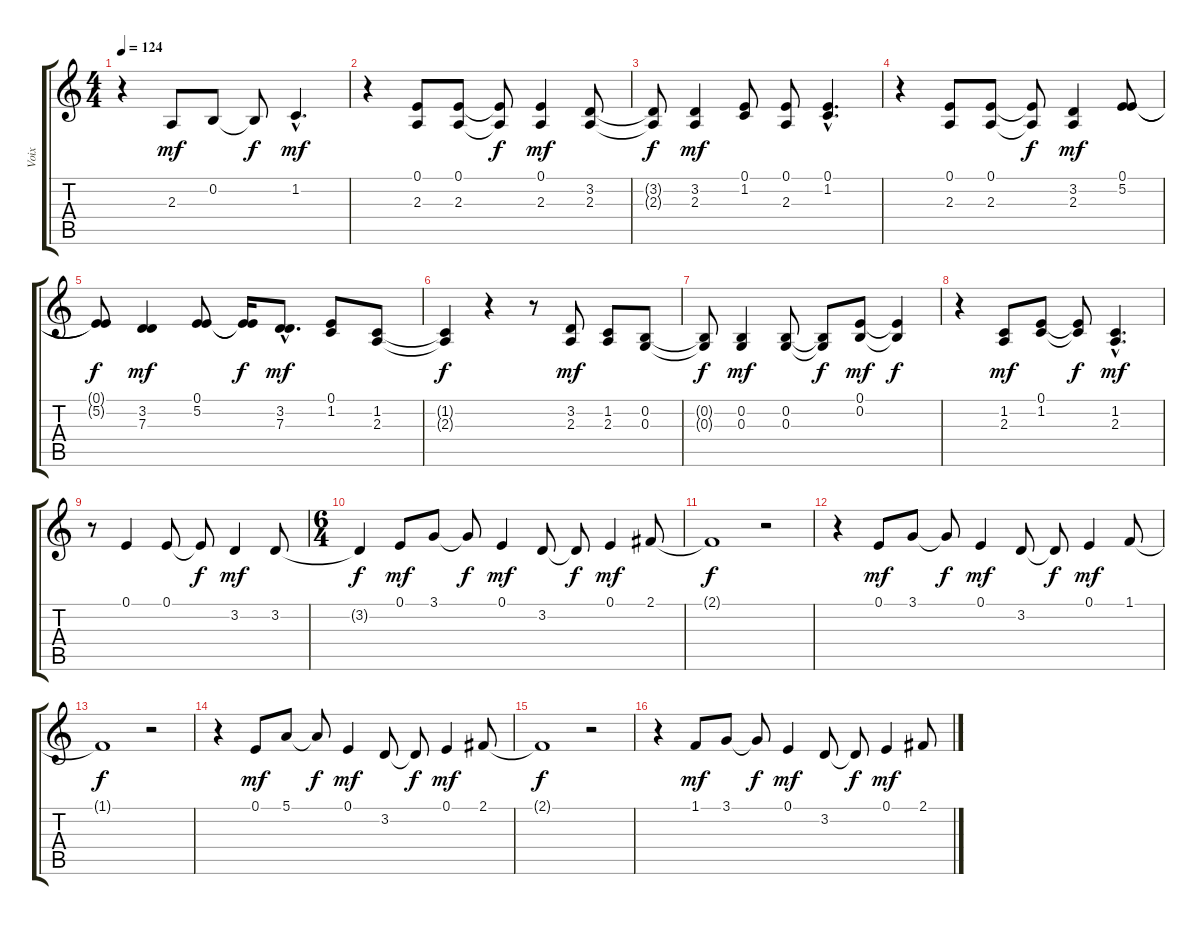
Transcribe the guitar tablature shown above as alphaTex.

\track ("Voix" "Voix") {instrument cello}
\staff {score tabs}
\tuning (E4 B3 G3 D3 A2 E2) {hide}
\ts (4 4)
\tempo 124
\clef g2
\ks c
r.4{dy f} 2.3.8{dy mf} 0.2.8 0.2{t}.8{dy f} 1.2{hac}.4{d dy mf} |
r.4 (0.1 2.3).8 (0.1 2.3).8 (0.1{t} 2.3{t}).8{dy f} (0.1 2.3).4{dy mf} (3.2 2.3).8 |
(3.2{t} 2.3{t}).8{dy f} (3.2 2.3).4{dy mf} (0.1 1.2).8 (0.1 2.3).8 (0.1{hac} 1.2{hac}).4{d} |
r.4 (0.1 2.3).8 (0.1 2.3).8 (0.1{t} 2.3{t}).8{dy f} (3.2 2.3).4{dy mf} (0.1 5.2).8 |
(0.1{t} 5.2{t}).8{dy f} (3.2 7.3).4{dy mf} (0.1 5.2).8 (0.1{t} 5.2{t}).16{dy f} (3.2{hac} 7.3{hac}).8{d dy mf} (0.1 1.2).8 (1.2 2.3).8 |
(1.2{t} 2.3{t}).4{dy f} r.4 r.8 (3.2 2.3).8{dy mf} (1.2 2.3).8 (0.2 0.3).8 |
(0.2{t} 0.3{t}).8{dy f} (0.2 0.3).4{dy mf} (0.2 0.3).8 (0.2{t} 0.3{t}).8{dy f} (0.1 0.2).8{dy mf} (0.1{t} 0.2{t}).4{dy f} |
r.4 (1.2 2.3).8{dy mf} (0.1 1.2).8 (0.1{t} 1.2{t}).8{dy f} (1.2{hac} 2.3{hac}).4{d dy mf} |
r.8 0.1.4 0.1.8 0.1{t}.8{dy f} 3.2.4{dy mf} 3.2.8 |
\ts (6 4)
3.2{t}.4{dy f} 0.1.8{dy mf} 3.1.8 3.1{t}.8{dy f} 0.1.4{dy mf} 3.2.8 3.2{t}.8{dy f} 0.1.4{dy mf} 2.1.8 |
2.1{t}.1{dy f} r.2 |
r.4 0.1.8{dy mf} 3.1.8 3.1{t}.8{dy f} 0.1.4{dy mf} 3.2.8 3.2{t}.8{dy f} 0.1.4{dy mf} 1.1.8 |
1.1{t}.1{dy f} r.2 |
r.4 0.1.8{dy mf} 5.1.8 5.1{t}.8{dy f} 0.1.4{dy mf} 3.2.8 3.2{t}.8{dy f} 0.1.4{dy mf} 2.1.8 |
2.1{t}.1{dy f} r.2 |
r.4 1.1.8{dy mf} 3.1.8 3.1{t}.8{dy f} 0.1.4{dy mf} 3.2.8 3.2{t}.8{dy f} 0.1.4{dy mf} 2.1.8
